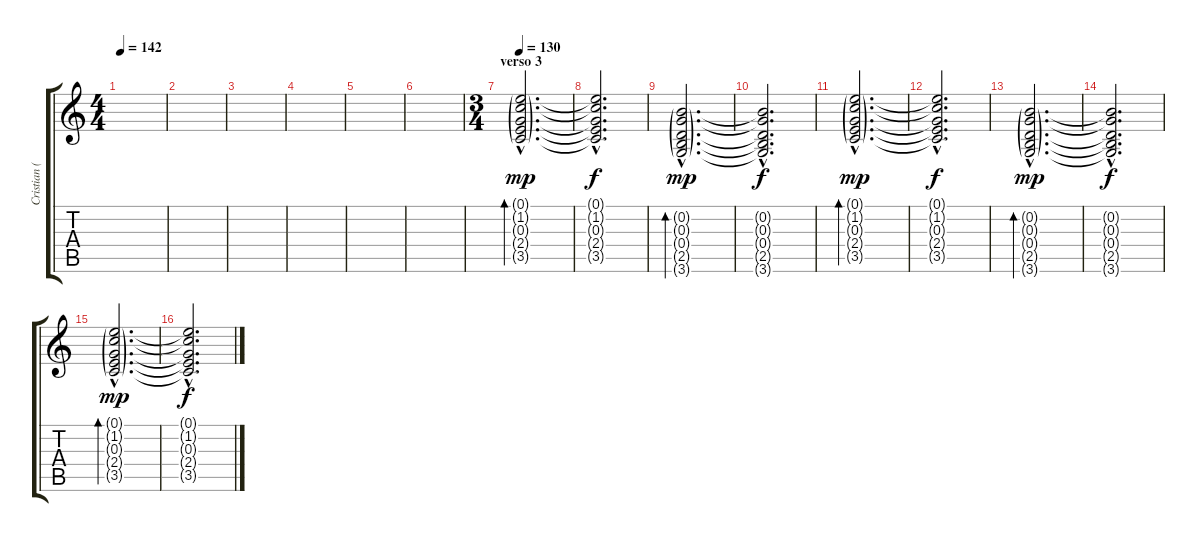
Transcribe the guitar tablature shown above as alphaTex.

\track ("Cristian (guitarra)" "Cristian (") {instrument electricguitarclean}
\staff {score tabs}
\tuning (E4 B3 G3 D3 A2 E2) {hide}
\ts (4 4)
\tempo 142
\clef g2
\ks c
|
|
|
|
|
|
\ts (3 4)
\section ("" "verso 3")
\tempo 130
(0.1{g hac} 1.2{g hac} 0.3{g hac} 2.4{g hac} 3.5{g hac}).2{d bd 240 dy mp} |
(0.1{hac t} 1.2{hac t} 0.3{hac t} 2.4{hac t} 3.5{hac t}).2{d dy f} |
(0.2{g hac} 0.3{g hac} 0.4{g hac} 2.5{g hac} 3.6{g hac}).2{d bd 240 dy mp} |
(0.2{hac t} 0.3{hac t} 0.4{hac t} 2.5{hac t} 3.6{hac t}).2{d dy f} |
(0.1{g hac} 1.2{g hac} 0.3{g hac} 2.4{g hac} 3.5{g hac}).2{d bd 240 dy mp} |
(0.1{hac t} 1.2{hac t} 0.3{hac t} 2.4{hac t} 3.5{hac t}).2{d dy f} |
(0.2{g hac} 0.3{g hac} 0.4{g hac} 2.5{g hac} 3.6{g hac}).2{d bd 240 dy mp} |
(0.2{hac t} 0.3{hac t} 0.4{hac t} 2.5{hac t} 3.6{hac t}).2{d dy f} |
(0.1{g hac} 1.2{g hac} 0.3{g hac} 2.4{g hac} 3.5{g hac}).2{d bd 240 dy mp} |
(0.1{hac t} 1.2{hac t} 0.3{hac t} 2.4{hac t} 3.5{hac t}).2{d dy f}
